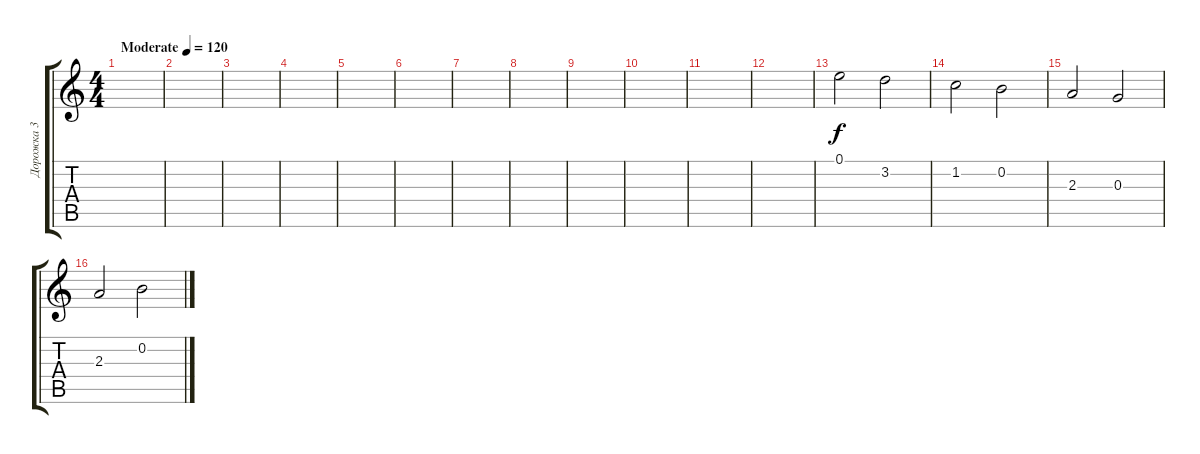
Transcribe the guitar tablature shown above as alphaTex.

\track ("Дорожка 3" "Дорожка 3") {instrument acousticguitarsteel}
\staff {score tabs}
\tuning (E4 B3 G3 D3 A2 E2) {hide}
\ts (4 4)
\tempo (120 "Moderate")
\clef g2
\ks c
|
|
|
|
|
|
|
|
|
|
|
|
0.1.2 3.2.2 |
1.2.2 0.2.2 |
2.3.2 0.3.2 |
2.3.2 0.2.2
